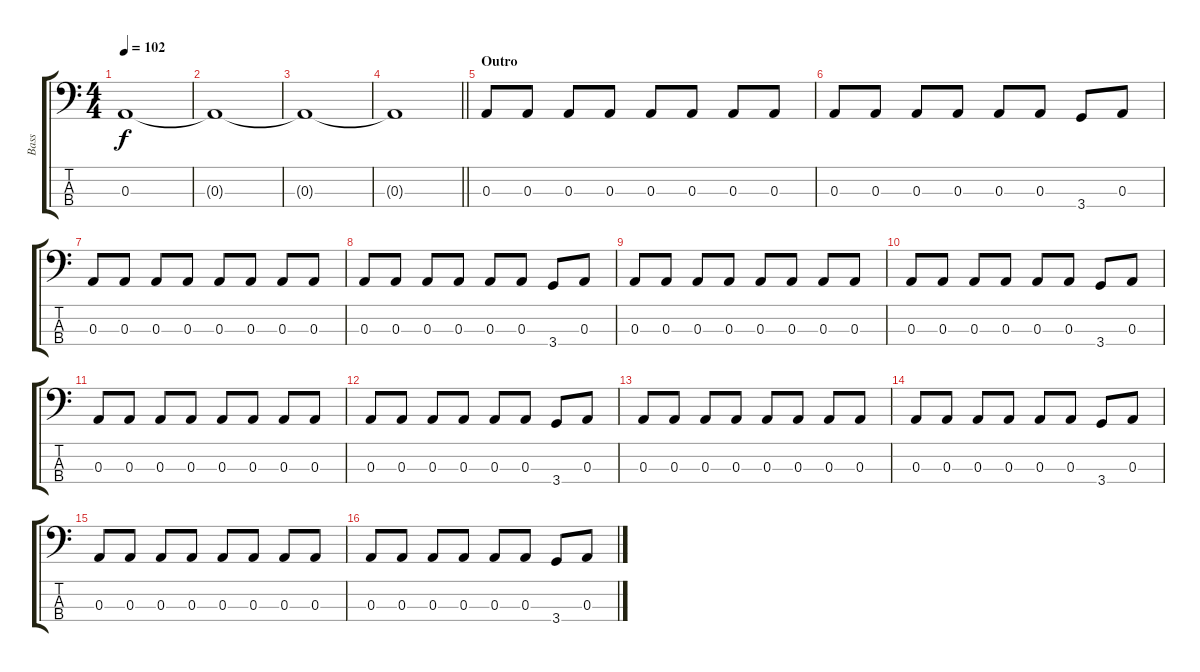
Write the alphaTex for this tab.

\track ("Bass" "Bass") {instrument electricbassfinger}
\staff {score tabs}
\tuning (G2 D2 A1 E1) {hide}
\ts (4 4)
\section ("" "")
\tempo 102
\clef f4
\ks c
0.3.1{dy f} |
0.3{t}.1 |
0.3{t}.1 |
\barLineRight lightlight
0.3{t}.1 |
\section ("" "Outro")
0.3.8 0.3.8 0.3.8 0.3.8 0.3.8 0.3.8 0.3.8 0.3.8 |
0.3.8 0.3.8 0.3.8 0.3.8 0.3.8 0.3.8 3.4.8 0.3.8 |
0.3.8 0.3.8 0.3.8 0.3.8 0.3.8 0.3.8 0.3.8 0.3.8 |
0.3.8 0.3.8 0.3.8 0.3.8 0.3.8 0.3.8 3.4.8 0.3.8 |
0.3.8 0.3.8 0.3.8 0.3.8 0.3.8 0.3.8 0.3.8 0.3.8 |
0.3.8 0.3.8 0.3.8 0.3.8 0.3.8 0.3.8 3.4.8 0.3.8 |
0.3.8 0.3.8 0.3.8 0.3.8 0.3.8 0.3.8 0.3.8 0.3.8 |
0.3.8 0.3.8 0.3.8 0.3.8 0.3.8 0.3.8 3.4.8 0.3.8 |
0.3.8 0.3.8 0.3.8 0.3.8 0.3.8 0.3.8 0.3.8 0.3.8 |
0.3.8 0.3.8 0.3.8 0.3.8 0.3.8 0.3.8 3.4.8 0.3.8 |
0.3.8 0.3.8 0.3.8 0.3.8 0.3.8 0.3.8 0.3.8 0.3.8 |
0.3.8 0.3.8 0.3.8 0.3.8 0.3.8 0.3.8 3.4.8 0.3.8
